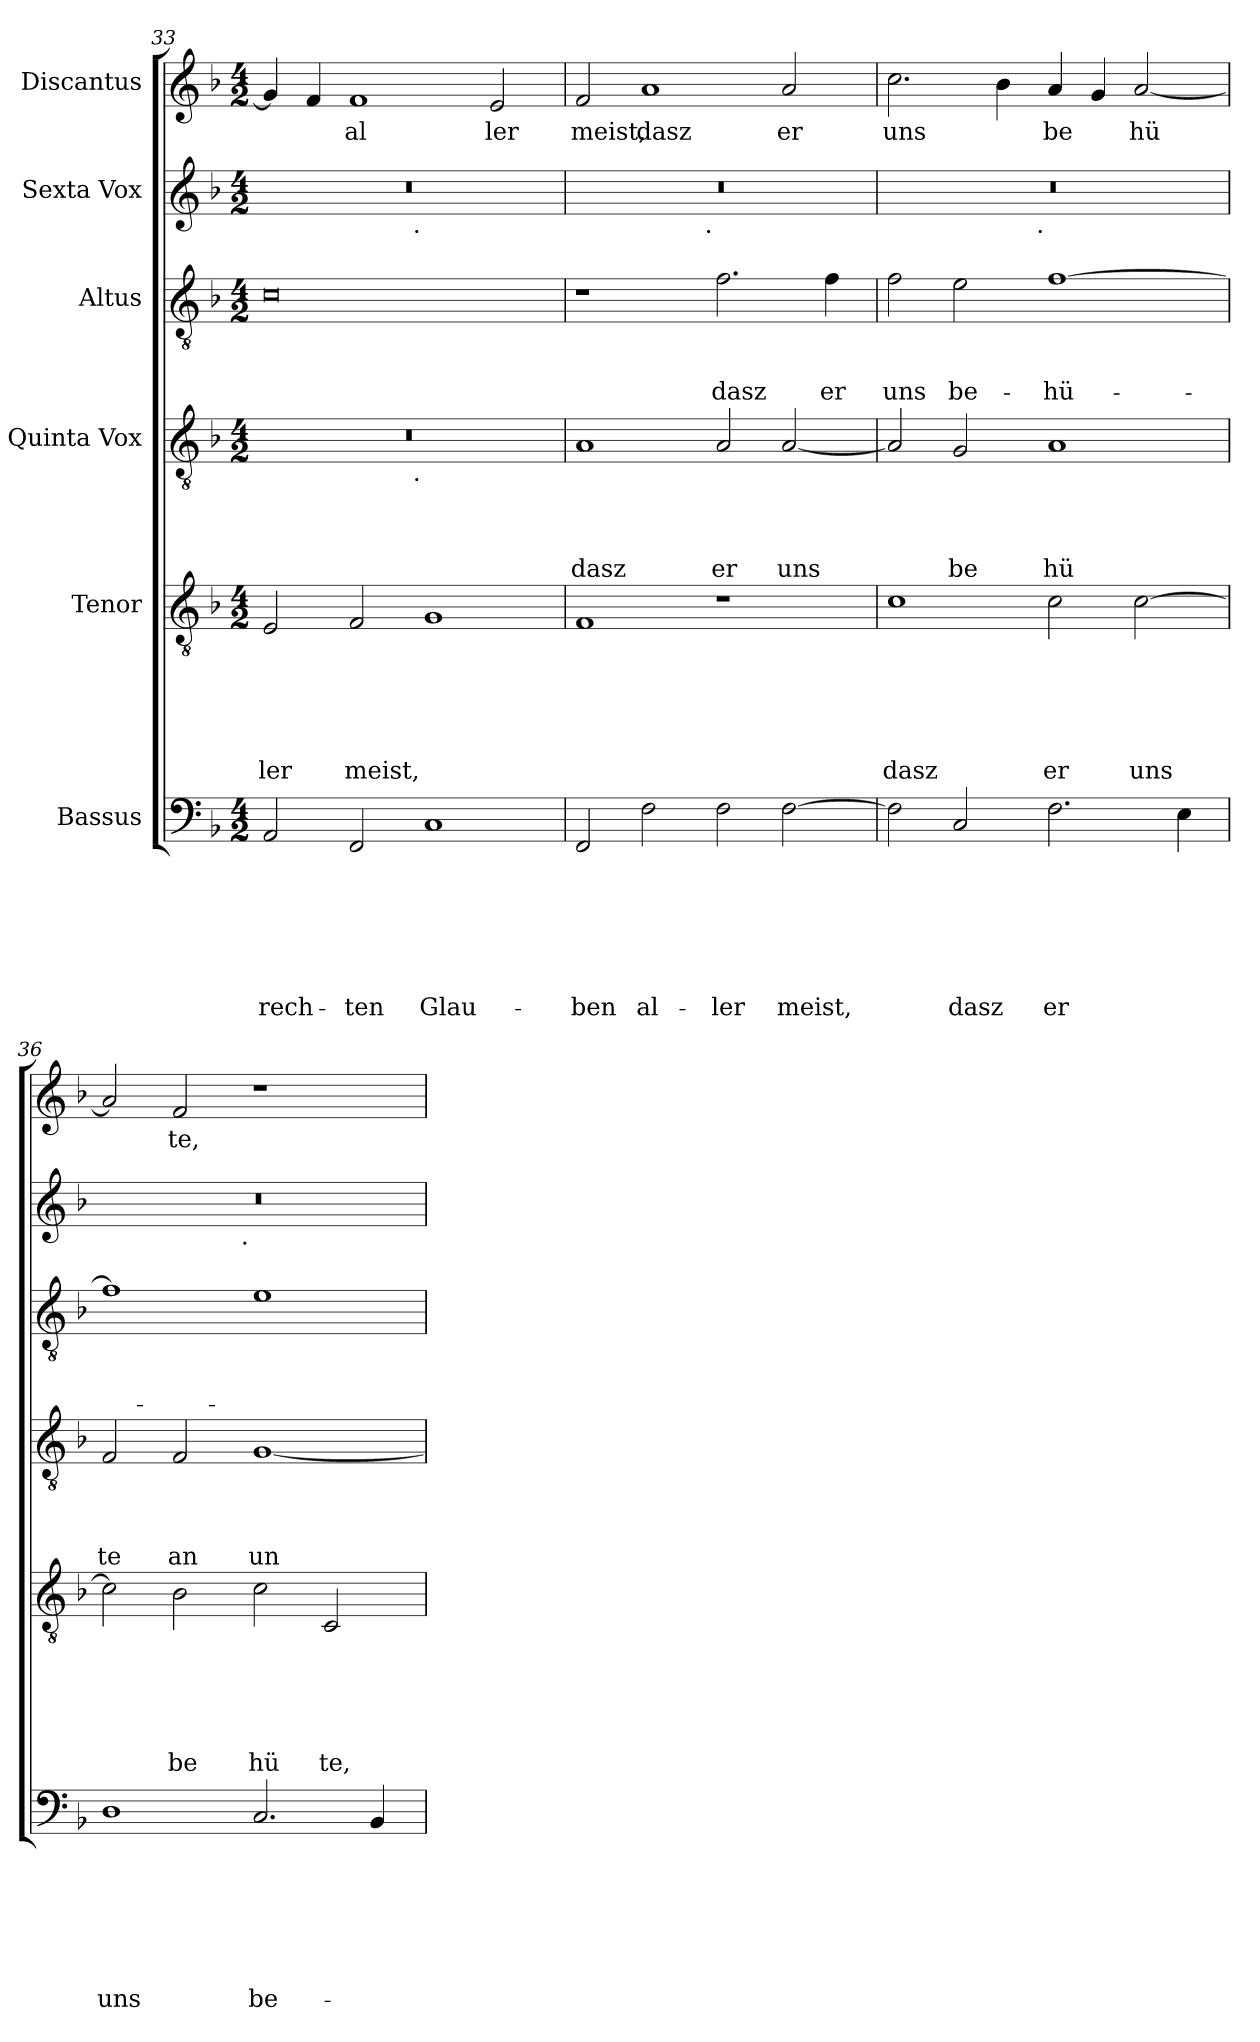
**kern	**text	**text	**text	**text	**text	**text	**text	**kern	**text	**text	**text	**text	**text	**text	**kern	**text	**text	**text	**text	**kern	**text	**text	**text	**kern	**kern	**text
*part6	*part6	*part6	*part6	*part6	*part6	*part6	*part6	*part5	*part5	*part5	*part5	*part5	*part5	*part5	*part4	*part4	*part4	*part4	*part4	*part3	*part3	*part3	*part3	*part2	*part1	*part1
*staff6	*staff6	*staff6	*staff6	*staff6	*staff6	*staff6	*staff6	*staff5	*staff5	*staff5	*staff5	*staff5	*staff5	*staff5	*staff4	*staff4	*staff4	*staff4	*staff4	*staff3	*staff3	*staff3	*staff3	*staff2	*staff1	*staff1
*I"Bassus	*	*	*	*	*	*	*	*I"Tenor	*	*	*	*	*	*	*I"Quinta Vox	*	*	*	*	*I"Altus	*	*	*	*I"Sexta Vox	*I"Discantus	*
*clefF4	*	*	*	*	*	*	*	*clefGv2	*	*	*	*	*	*	*clefGv2	*	*	*	*	*clefGv2	*	*	*	*clefG2	*clefG2	*
*k[b-]	*	*	*	*	*	*	*	*k[b-]	*	*	*	*	*	*	*k[b-]	*	*	*	*	*k[b-]	*	*	*	*k[b-]	*k[b-]	*
*F:	*	*	*	*	*	*	*	*F:	*	*	*	*	*	*	*F:	*	*	*	*	*F:	*	*	*	*F:	*F:	*
*M4/2	*	*	*	*	*	*	*	*M4/2	*	*	*	*	*	*	*M4/2	*	*	*	*	*M4/2	*	*	*	*M4/2	*M4/2	*
=33	=33	=33	=33	=33	=33	=33	=33	=33	=33	=33	=33	=33	=33	=33	=33	=33	=33	=33	=33	=33	=33	=33	=33	=33	=33	=33
!	!	!	!	!	!	!	!LO:LY:b	!	!	!	!	!	!	!LO:LY:b	!	!	!	!	!	!	!	!	!	!	!	!
*	*	*	*	*	*	*	*	*	*	*	*	*	*	*	*^	*	*	*	*	*	*	*	*	*^	*	*
2AA/	.	.	.	.	.	.	rech-	2E/	.	.	.	.	.	ler	0r	2ryy	.	.	.	.	0c	.	.	.	0r	2ryy	4g/]	.
.	.	.	.	.	.	.	.	.	.	.	.	.	.	.	.	.	.	.	.	.	.	.	.	.	.	.	4f/	.
!	!	!	!	!	!	!	!LO:LY:b	!	!	!	!	!	!	!LO:LY:b	!	!	!	!	!	!	!	!	!	!	!	!	!	!LO:LY:b
2FF/	.	.	.	.	.	.	-ten	2F/	.	.	.	.	.	meist,	.	4...ryy	.	.	.	.	.	.	.	.	.	4...ryy	1f	al
!	!	!	!	!	!	!	!	!	!	!	!	!	!	!	!	!	!	!	!	!	!	!	!	!	!	!LO:TX:b:t=.	!	!
!	!	!	!	!	!	!	!	!	!	!	!	!	!	!	!	!LO:TX:b:t=.	!	!	!	!	!	!	!	!	!	!	!	!
.	.	.	.	.	.	.	.	.	.	.	.	.	.	.	.	1ryy	.	.	.	.	.	.	.	.	.	1ryy	.	.
!	!	!	!	!	!	!	!LO:LY:b	!	!	!	!	!	!	!	!	!	!	!	!	!	!	!	!	!	!	!	!	!
1C	.	.	.	.	.	.	Glau-	1G	.	.	.	.	.	.	.	.	.	.	.	.	.	.	.	.	.	.	.	.
!	!	!	!	!	!	!	!	!	!	!	!	!	!	!	!	!	!	!	!	!	!	!	!	!	!	!	!	!LO:LY:b
.	.	.	.	.	.	.	.	.	.	.	.	.	.	.	.	.	.	.	.	.	.	.	.	.	.	.	2e/	ler
.	.	.	.	.	.	.	.	.	.	.	.	.	.	.	.	32ryy	.	.	.	.	.	.	.	.	.	32ryy	.	.
=34!	=34!	=34!	=34!	=34!	=34!	=34!	=34!	=34!	=34!	=34!	=34!	=34!	=34!	=34!	=34!	=34!	=34!	=34!	=34!	=34!	=34!	=34!	=34!	=34!	=34!	=34!	=34!	=34!
!	!	!	!	!	!	!	!LO:LY:b	!	!	!	!	!	!	!	!	!	!	!	!	!LO:LY:b	!	!	!	!	!	!	!	!LO:LY:b
*	*	*	*	*	*	*	*	*	*	*	*	*	*	*	*v	*v	*	*	*	*	*	*	*	*	*	*	*	*
2FF/	.	.	.	.	.	.	-ben	1F	.	.	.	.	.	.	1A	.	.	.	dasz	1r	.	.	.	0r	2ryy	2f/	meist,
!	!	!	!	!	!	!	!LO:LY:b	!	!	!	!	!	!	!	!	!	!	!	!	!	!	!	!	!	!	!	!LO:LY:b
2F\	.	.	.	.	.	.	al-	.	.	.	.	.	.	.	.	.	.	.	.	.	.	.	.	.	4...ryy	1a	dasz
!	!	!	!	!	!	!	!	!	!	!	!	!	!	!	!	!	!	!	!	!	!	!	!	!	!LO:TX:b:t=.	!	!
.	.	.	.	.	.	.	.	.	.	.	.	.	.	.	.	.	.	.	.	.	.	.	.	.	1ryy	.	.
!	!	!	!	!	!	!	!LO:LY:b	!	!	!	!	!	!	!	!	!	!	!	!LO:LY:b	!	!	!	!LO:LY:b	!	!	!	!
2F\	.	.	.	.	.	.	-ler	1r	.	.	.	.	.	.	2A/	.	.	.	er	2.f\	.	.	dasz	.	.	.	.
!	!	!	!	!	!	!	!LO:LY:b	!	!	!	!	!	!	!	!	!	!	!	!LO:LY:b	!	!	!	!	!	!	!	!LO:LY:b
[>2F\	.	.	.	.	.	.	meist,	.	.	.	.	.	.	.	[<2A/	.	.	.	uns	.	.	.	.	.	.	2a/	er
!	!	!	!	!	!	!	!	!	!	!	!	!	!	!	!	!	!	!	!	!	!	!	!LO:LY:b	!	!	!	!
.	.	.	.	.	.	.	.	.	.	.	.	.	.	.	.	.	.	.	.	4f\	.	.	er	.	.	.	.
.	.	.	.	.	.	.	.	.	.	.	.	.	.	.	.	.	.	.	.	.	.	.	.	.	32ryy	.	.
=35!	=35!	=35!	=35!	=35!	=35!	=35!	=35!	=35!	=35!	=35!	=35!	=35!	=35!	=35!	=35!	=35!	=35!	=35!	=35!	=35!	=35!	=35!	=35!	=35!	=35!	=35!	=35!
!	!	!	!	!	!	!	!	!	!	!	!	!	!	!LO:LY:b	!	!	!	!	!	!	!	!	!LO:LY:b	!	!	!	!LO:LY:b
2F\]	.	.	.	.	.	.	.	1c	.	.	.	.	.	dasz	2A/]	.	.	.	.	2f\	.	.	uns	0r	2ryy	2.cc\	uns
!	!	!	!	!	!	!	!LO:LY:b	!	!	!	!	!	!	!	!	!	!	!	!LO:LY:b	!	!	!	!LO:LY:b	!	!	!	!
2C/	.	.	.	.	.	.	dasz	.	.	.	.	.	.	.	2G/	.	.	.	be	2e\	.	.	be-	.	4...ryy	.	.
.	.	.	.	.	.	.	.	.	.	.	.	.	.	.	.	.	.	.	.	.	.	.	.	.	.	4b-\	.
!	!	!	!	!	!	!	!	!	!	!	!	!	!	!	!	!	!	!	!	!	!	!	!	!	!LO:TX:b:t=.	!	!
.	.	.	.	.	.	.	.	.	.	.	.	.	.	.	.	.	.	.	.	.	.	.	.	.	1ryy	.	.
!	!	!	!	!	!	!	!LO:LY:b	!	!	!	!	!	!	!LO:LY:b	!	!	!	!	!LO:LY:b	!	!	!	!LO:LY:b	!	!	!	!LO:LY:b
2.F\	.	.	.	.	.	.	er	2c\	.	.	.	.	.	er	1A	.	.	.	hü	[>1f	.	.	-hü-	.	.	4a/	be
.	.	.	.	.	.	.	.	.	.	.	.	.	.	.	.	.	.	.	.	.	.	.	.	.	.	4g/	.
!	!	!	!	!	!	!	!	!	!	!	!	!	!	!LO:LY:b	!	!	!	!	!	!	!	!	!	!	!	!	!LO:LY:b
.	.	.	.	.	.	.	.	[>2c\	.	.	.	.	.	uns	.	.	.	.	.	.	.	.	.	.	.	[<2a/	hü
4E\	.	.	.	.	.	.	.	.	.	.	.	.	.	.	.	.	.	.	.	.	.	.	.	.	.	.	.
.	.	.	.	.	.	.	.	.	.	.	.	.	.	.	.	.	.	.	.	.	.	.	.	.	32ryy	.	.
=36!	=36!	=36!	=36!	=36!	=36!	=36!	=36!	=36!	=36!	=36!	=36!	=36!	=36!	=36!	=36!	=36!	=36!	=36!	=36!	=36!	=36!	=36!	=36!	=36!	=36!	=36!	=36!
!	!	!	!	!	!	!	!LO:LY:b	!	!	!	!	!	!	!	!	!	!	!	!LO:LY:b	!	!	!	!	!	!	!	!
1D	.	.	.	.	.	.	uns	2c\]	.	.	.	.	.	.	2F/	.	.	.	te	1f]	.	.	.	0r	2ryy	2a/]	.
!	!	!	!	!	!	!	!	!	!	!	!	!	!	!LO:LY:b	!	!	!	!	!LO:LY:b	!	!	!	!	!	!	!	!LO:LY:b
.	.	.	.	.	.	.	.	2B-\	.	.	.	.	.	be	2F/	.	.	.	an	.	.	.	.	.	4...ryy	2f/	te,
!	!	!	!	!	!	!	!	!	!	!	!	!	!	!	!	!	!	!	!	!	!	!	!	!	!LO:TX:b:t=.	!	!
.	.	.	.	.	.	.	.	.	.	.	.	.	.	.	.	.	.	.	.	.	.	.	.	.	1ryy	.	.
!	!	!	!	!	!	!	!LO:LY:b	!	!	!	!	!	!	!LO:LY:b	!	!	!	!	!LO:LY:b	!	!	!	!	!	!	!	!
2.C/	.	.	.	.	.	.	be-	2c\	.	.	.	.	.	hü	[<1G	.	.	.	un	1e	.	.	.	.	.	1r	.
!	!	!	!	!	!	!	!	!	!	!	!	!	!	!LO:LY:b	!	!	!	!	!	!	!	!	!	!	!	!	!
.	.	.	.	.	.	.	.	2C/	.	.	.	.	.	te,	.	.	.	.	.	.	.	.	.	.	.	.	.
4BB-/	.	.	.	.	.	.	.	.	.	.	.	.	.	.	.	.	.	.	.	.	.	.	.	.	.	.	.
.	.	.	.	.	.	.	.	.	.	.	.	.	.	.	.	.	.	.	.	.	.	.	.	.	32ryy	.	.
*	*	*	*	*	*	*	*	*	*	*	*	*	*	*	*	*	*	*	*	*	*	*	*	*v	*v	*	*
=!	=!	=!	=!	=!	=!	=!	=!	=!	=!	=!	=!	=!	=!	=!	=!	=!	=!	=!	=!	=!	=!	=!	=!	=!	=!	=!
*-	*-	*-	*-	*-	*-	*-	*-	*-	*-	*-	*-	*-	*-	*-	*-	*-	*-	*-	*-	*-	*-	*-	*-	*-	*-	*-
